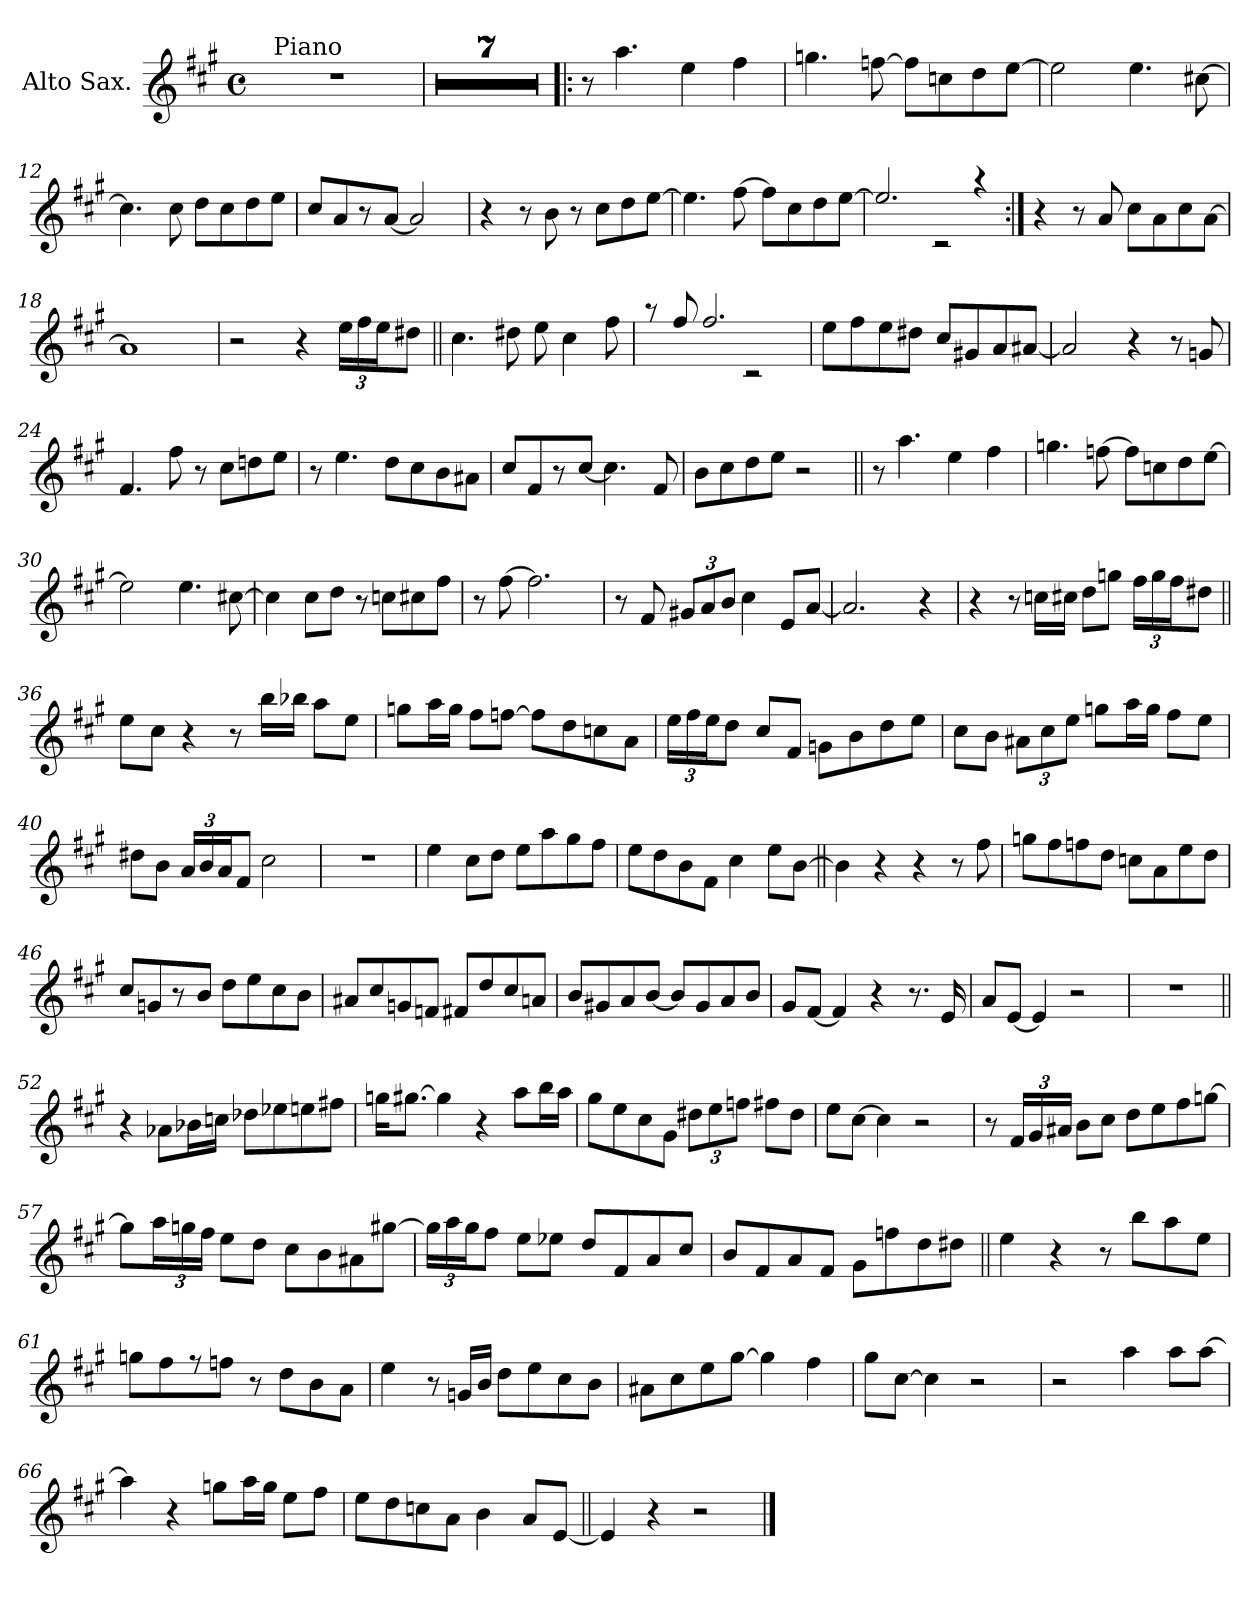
**kern
*part1
*staff1
*I"Alto Sax.
*I'Sax
*clefG2
*ITrd5c9
*k[]
*C:
*M4/4
*met(c)
*MM224
=1
*^
1r	24ryy
!	!LO:TX:a:t=Piano
.	3%2ryy
.	6..ryy
*v	*v
=2
1r
=3
1r
=4
1r
=5
1r
=6
1r
=7
1r
=8
1r
=9!|:
8r
4.cc\
4g\
4a\
=10
4.b-X\
[8a-X\
8a-\L]
8e-X\
8f\
[8g\J
=11
2g\]
4.g\
[8en\
!!LO:LB:g=z
=12
4.e\]
8e\
8f\L
8e\
8f\
8g\J
=13
8e/L
8c/
8r
[8c/J
2c/]
=14
4r
8r
8d\
8r
8e\L
8f\
[8g\J
=15
4.g\]
[8a\
8a\L]
8e\
8f\
[8g\J
=16
*^
2.g/]	2ryy
.	2rc
4raa	.
*v	*v
!!LO:LB:g=z
=17:|!
4r
8r
8c/
8e\L
8c\
8e\
[8c\J
=18
1c]
=19
2r
4r
24g\LL
24a\
24g\J
8f#X\J
!!LO:LB:g=z
=20||
4.e\
8f#X\
8g\
4e\
8a\
=21
*^
8raa	2ryy
8a/	.
2.a/	.
.	2rc
*v	*v
=22
8g\L
8a\
8g\
8f#X\J
8e/L
8Bn/
8c/
[8c#X/J
=23
2c#/]
4r
8r
8B-X/
!!LO:LB:g=z
=24
4.A/
8a\
8r
8e\L
8fn\
8g\J
=25
8r
4.g\
8f\L
8e\
8d\
8c#X\J
=26
8e/L
8A/
8r
[8e/J
4.e\]
8A/
=27
8d\L
8e\
8f\
8g\J
2r
!!LO:LB:g=z
=28||
8r
4.cc\
4g\
4a\
=29
4.b-X\
[8a-X\
8a-\L]
8e-X\
8f\
[8g\J
=30
2g\]
4.g\
[8en\
=31
4e\]
8e\L
8f\J
8r
8e-X\L
8en\
8a\J
!!LO:LB:g=z
=32
8r
[8a\
2.a\]
=33
8r
8A/
12Bn/L
12c/
12d/J
4e\
8G/L
[8c/J
=34
2.c/]
4r
=35
4r
8r
16e-X\LL
16en\JJ
8f\L
8b-X\J
24a\LL
24b-\
24a\J
8f#X\J
!!LO:PB:g=z
=36||
8g\L
8e\J
4r
8r
16dd\LL
16dd-X\JJ
8cc\L
8g\J
=37
8b-X\L
16cc\L
16b-\JJ
8a\L
[8a-X\J
8a-\L]
8f\
8e-X\
8c\J
=38
24g\LL
24a\
24g\J
8f\J
8e/L
8A/J
8B-X\L
8d\
8f\
8g\J
=39
8e\L
8d\J
12c#X\L
12e\
12g\J
8b-X\L
16cc\L
16b-\JJ
8a\L
8g\J
!!LO:LB:g=z
=40
8f#X\L
8d\J
24c/LL
24d/
24c/J
8A/J
2e\
=41
1r
=42
4g\
8e\L
8f\J
8g\L
8cc\
8b\
8a\J
=43
8g\L
8f\
8d\
8A\J
4e\
8g\L
[8d\J
!!LO:LB:g=z
=44||
4d\]
4r
4r
8r
8a\
=45
8b-X\L
8a\
8a-X\
8f\J
8e-X\L
8c\
8g\
8f\J
=46
8e/L
8B-X/
8r
8d/J
8f\L
8g\
8e\
8d\J
=47
8c#X/L
8e/
8B-X/
8A-X/J
8An/L
8f/
8e/
8cn/J
!!LO:LB:g=z
=48
8d/L
8Bn/
8c/
[8d/J
8d/L]
8B/
8c/
8d/J
=49
8B/L
[8A/J
4A/]
4r
8.r
16G/
=50
8c/L
[8G/J
4G/]
2r
=51
1r
!!LO:LB:g=z
=52||
4r
8c-X\L
16d-X\L
16e-X\JJ
8f-X\L
8g-X\
8gn\
8an\J
=53
16b-X\KL
[8.bn\J
4b\]
4r
8cc\L
16dd\L
16cc\JJ
=54
8b\L
8g\
8e\
8B\J
12f#X\L
12g\
12a-X\J
8an\L
8f#\J
=55
8g\L
[8e\J
4e\]
2r
!!LO:LB:g=z
=56
8r
24A/LL
24B/
24c#X/JJ
8d\L
8e\J
8f\L
8g\
8a\
[8b-X\J
=57
8b-\L]
24cc\L
24b-X\
24a\JJ
8g\L
8f\J
8e\L
8d\
8c#X\
[8bn\J
=58
24b\LL]
24cc\
24b\J
8a\J
8g\L
8g-X\J
8f/L
8A/
8c/
8e/J
=59
8d/L
8A/
8c/
8A/J
8B\L
8a-X\
8f\
8f#X\J
!!LO:LB:g=z
=60||
4g\
4r
8r
8dd\L
8cc\
8g\J
=61
8b-X\L
8a\
8r
8a-X\J
8r
8f\L
8d\
8c\J
=62
4g\
8r
16B-X/LL
16d/JJ
8f\L
8g\
8e\
8d\J
=63
8c#X\L
8e\
8g\
[8b\J
4b\]
4a\
!!LO:LB:g=z
=64
8b\L
[8e\J
4e\]
2r
=65
2r
4cc\
8cc\L
[8cc\J
=66
4cc\]
4r
8b-X\L
16cc\L
16b-\JJ
8g\L
8a\J
=67
8g\L
8f\
8e-X\
8c\J
4d\
8c/L
[8G/J
=68||
4G/]
4r
2r
==
*-
